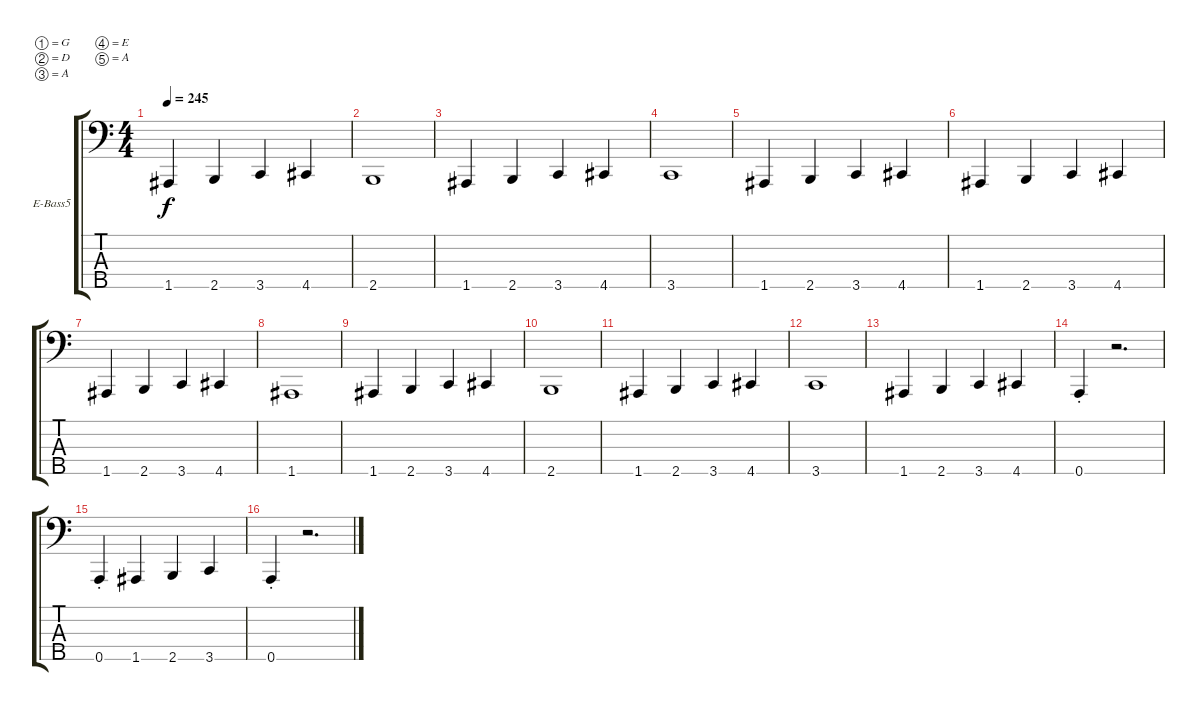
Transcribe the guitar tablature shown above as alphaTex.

\bracketExtendMode groupsimilarinstruments
\firstSystemTrackNameOrientation horizontal
\otherSystemsTrackNameOrientation horizontal
\track ("Bass" "E-Bass5") {instrument electricbasspick}
\staff {score tabs}
\tuning (G2 D2 A1 E1 A0)
\ts (4 4)
\tempo 245
\clef f4
\ks c
1.5.4{dy f} 2.5.4 3.5.4 4.5.4 |
2.5.1 |
1.5.4 2.5.4 3.5.4 4.5.4 |
3.5.1 |
1.5.4 2.5.4 3.5.4 4.5.4 |
1.5.4 2.5.4 3.5.4 4.5.4 |
1.5.4 2.5.4 3.5.4 4.5.4 |
1.5.1 |
1.5.4 2.5.4 3.5.4 4.5.4 |
2.5.1 |
1.5.4 2.5.4 3.5.4 4.5.4 |
3.5.1 |
1.5.4 2.5.4 3.5.4 4.5.4 |
0.5{st}.4 r.2{d} |
0.5{st}.4 1.5.4 2.5.4 3.5.4 |
0.5{st}.4 r.2{d}
